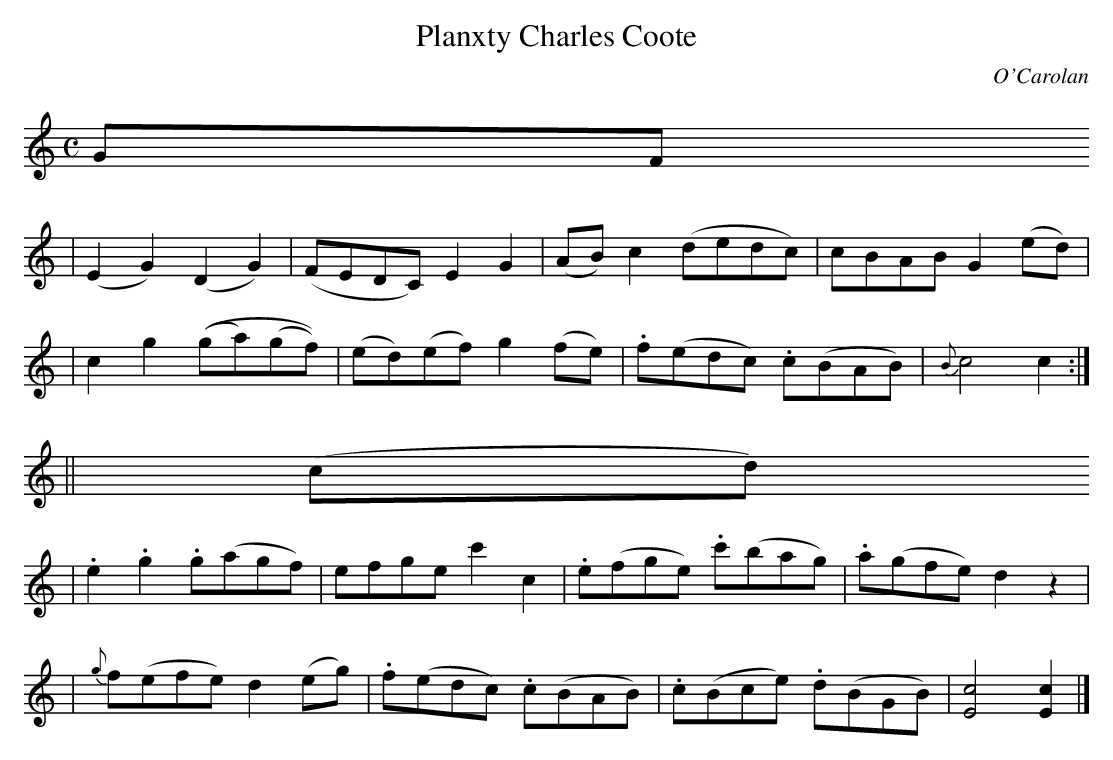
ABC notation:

X:1
T: Planxty Charles Coote
C: O'Carolan
M: C
L: 1/8
K: C
GF
| (E2G2) (D2G2) | (FEDC) E2G2 | (AB)c2 (dedc) | cBAB G2(ed) |
| c2g2 ((ga)(gf)) | (ed)(ef) g2(fe) | .f(edc) .c(BAB) | {B}c4 c2 :|
|| (cd)
| .e2.g2 .g(agf) | efge c'2c2 | .e(fge) .c'(bag) | .a(gfe) d2z2 |
| {g}f(efe) d2(eg) | .f(edc) .c(BAB) | .c(Bce) .d(BGB) | [c4E4] [c2E2] |]
